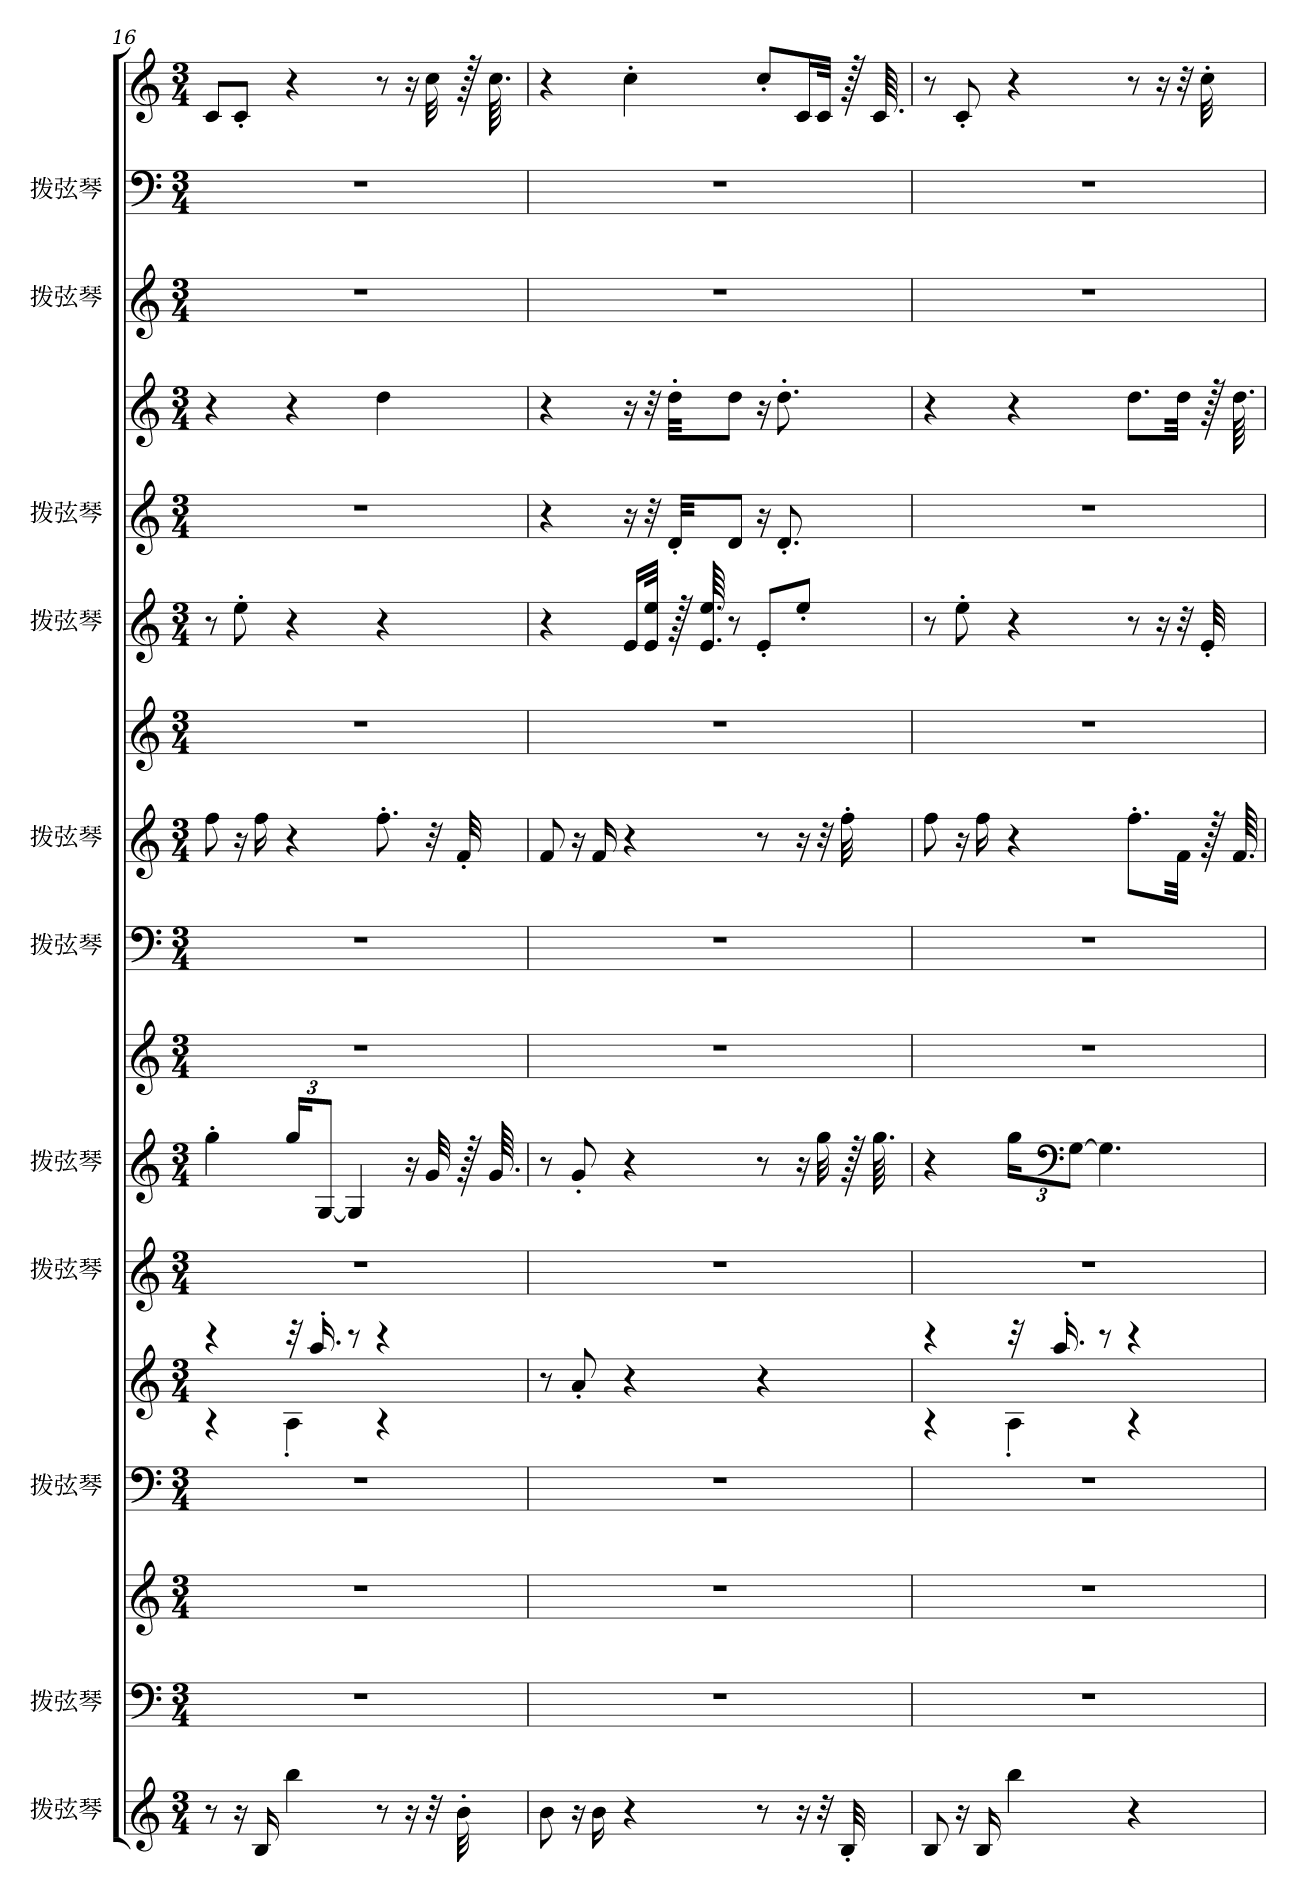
**kern	**kern	**kern	**kern	**kern	**kern	**kern	**kern	**kern	**kern	**kern	**kern	**kern	**kern	**kern	**kern	**kern
*part11	*part10	*part10	*part9	*part9	*part8	*part7	*part7	*part6	*part5	*part5	*part4	*part3	*part3	*part2	*part1	*part1
*staff17	*staff16	*staff15	*staff14	*staff13	*staff12	*staff11	*staff10	*staff9	*staff8	*staff7	*staff6	*staff5	*staff4	*staff3	*staff2	*staff1
*I"拨弦琴	*I"拨弦琴	*	*I"拨弦琴	*	*I"拨弦琴	*I"拨弦琴	*	*I"拨弦琴	*I"拨弦琴	*	*I"拨弦琴	*I"拨弦琴	*	*I"拨弦琴	*I"拨弦琴	*
*clefG2	*clefF4	*clefG2	*clefF4	*clefG2	*clefG2	*clefG2	*clefG2	*clefF4	*clefG2	*clefG2	*clefG2	*clefG2	*clefG2	*clefG2	*clefF4	*clefG2
*k[]	*k[]	*k[]	*k[]	*k[]	*k[]	*k[]	*k[]	*k[]	*k[]	*k[]	*k[]	*k[]	*k[]	*k[]	*k[]	*k[]
*M3/4	*M3/4	*M3/4	*M3/4	*M3/4	*M3/4	*M3/4	*M3/4	*M3/4	*M3/4	*M3/4	*M3/4	*M3/4	*M3/4	*M3/4	*M3/4	*M3/4
=16	=16	=16	=16	=16	=16	=16	=16	=16	=16	=16	=16	=16	=16	=16	=16	=16
*	*	*	*	*^	*	*	*	*	*	*	*	*	*	*	*	*
8r	2.r	2.r	2.r	4r	4r	2.r	4gg'\	2.r	2.r	8ff\	2.r	8r	2.r	4r	2.r	2.r	8c/L
16r	.	.	.	.	.	.	.	.	.	16r	.	8ee'\	.	.	.	.	8c'/J
16B/	.	.	.	.	.	.	.	.	.	16ff\	.	.	.	.	.	.	.
*	*	*	*	*	*	*	*Xbrackettup	*	*	*	*	*	*	*	*	*	*
4bb\	.	.	.	32r	4A'\	.	24gg/KL	.	.	4r	.	4r	.	4r	.	.	4r
.	.	.	.	16.aa'/	.	.	.	.	.	.	.	.	.	.	.	.	.
.	.	.	.	.	.	.	[12G/J	.	.	.	.	.	.	.	.	.	.
.	.	.	.	8r	.	.	4G/]	.	.	.	.	.	.	.	.	.	.
8r	.	.	.	4r	4r	.	.	.	.	8.ff'\	.	4r	.	4dd\	.	.	8r
16r	.	.	.	.	.	.	16r	.	.	.	.	.	.	.	.	.	16r
32r	.	.	.	.	.	.	32g/	.	.	32r	.	.	.	.	.	.	32cc\
32b'\	.	.	.	.	.	.	128r	.	.	32f'/	.	.	.	.	.	.	128r
.	.	.	.	.	.	.	64.g/	.	.	.	.	.	.	.	.	.	64.cc\
*	*	*	*	*v	*v	*	*	*	*	*	*	*	*	*	*	*	*
!!LO:PB:g=z
=17	=17	=17	=17	=17	=17	=17	=17	=17	=17	=17	=17	=17	=17	=17	=17	=17
8b\	2.r	2.r	2.r	8r	2.r	8r	2.r	2.r	8f/	2.r	4r	4r	4r	2.r	2.r	4r
16r	.	.	.	8a'/	.	8g'/	.	.	16r	.	.	.	.	.	.	.
16b\	.	.	.	.	.	.	.	.	16f/	.	.	.	.	.	.	.
4r	.	.	.	4r	.	4r	.	.	4r	.	16e/LL	16r	16r	.	.	4cc'\
.	.	.	.	.	.	.	.	.	.	.	32e/ 32ee/JJk	32r	32r	.	.	.
.	.	.	.	.	.	.	.	.	.	.	128r	32d'/KKL	32dd'\KKL	.	.	.
.	.	.	.	.	.	.	.	.	.	.	64.e/ 64.ee/	.	.	.	.	.
.	.	.	.	.	.	.	.	.	.	.	8r	8d/J	8dd\J	.	.	.
8r	.	.	.	4r	.	8r	.	.	8r	.	8e'/L	16r	16r	.	.	8cc'/L
.	.	.	.	.	.	.	.	.	.	.	.	8.d'/	8.dd'\	.	.	.
16r	.	.	.	.	.	16r	.	.	16r	.	8ee'/J	.	.	.	.	16c/L
32r	.	.	.	.	.	32gg\	.	.	32r	.	.	.	.	.	.	32c/JJk
32B'/	.	.	.	.	.	128r	.	.	32ff'\	.	.	.	.	.	.	128r
.	.	.	.	.	.	64.gg\	.	.	.	.	.	.	.	.	.	64.c/
=18	=18	=18	=18	=18	=18	=18	=18	=18	=18	=18	=18	=18	=18	=18	=18	=18
*	*	*	*	*^	*	*	*	*	*	*	*	*	*	*	*	*
8B/	2.r	2.r	2.r	4r	4r	2.r	4r	2.r	2.r	8ff\	2.r	8r	2.r	4r	2.r	2.r	8r
16r	.	.	.	.	.	.	.	.	.	16r	.	8ee'\	.	.	.	.	8c'/
16B/	.	.	.	.	.	.	.	.	.	16ff\	.	.	.	.	.	.	.
4bb\	.	.	.	32r	4A'\	.	24gg\KL	.	.	4r	.	4r	.	4r	.	.	4r
.	.	.	.	16.aa'/	.	.	.	.	.	.	.	.	.	.	.	.	.
*	*	*	*	*	*	*	*clefF4	*	*	*	*	*	*	*	*	*	*
.	.	.	.	.	.	.	[12G\J	.	.	.	.	.	.	.	.	.	.
.	.	.	.	8r	.	.	4.G\]	.	.	.	.	.	.	.	.	.	.
4r	.	.	.	4r	4r	.	.	.	.	8.ff'\L	.	8r	.	8.dd\L	.	.	8r
.	.	.	.	.	.	.	.	.	.	.	.	16r	.	.	.	.	16r
.	.	.	.	.	.	.	.	.	.	32f\Jkk	.	32r	.	32dd\Jkk	.	.	32r
.	.	.	.	.	.	.	.	.	.	128r	.	32e'/	.	128r	.	.	32cc'\
.	.	.	.	.	.	.	.	.	.	64.f/	.	.	.	64.dd\	.	.	.
*	*	*	*	*v	*v	*	*	*	*	*	*	*	*	*	*	*	*
=	=	=	=	=	=	=	=	=	=	=	=	=	=	=	=	=
*-	*-	*-	*-	*-	*-	*-	*-	*-	*-	*-	*-	*-	*-	*-	*-	*-
